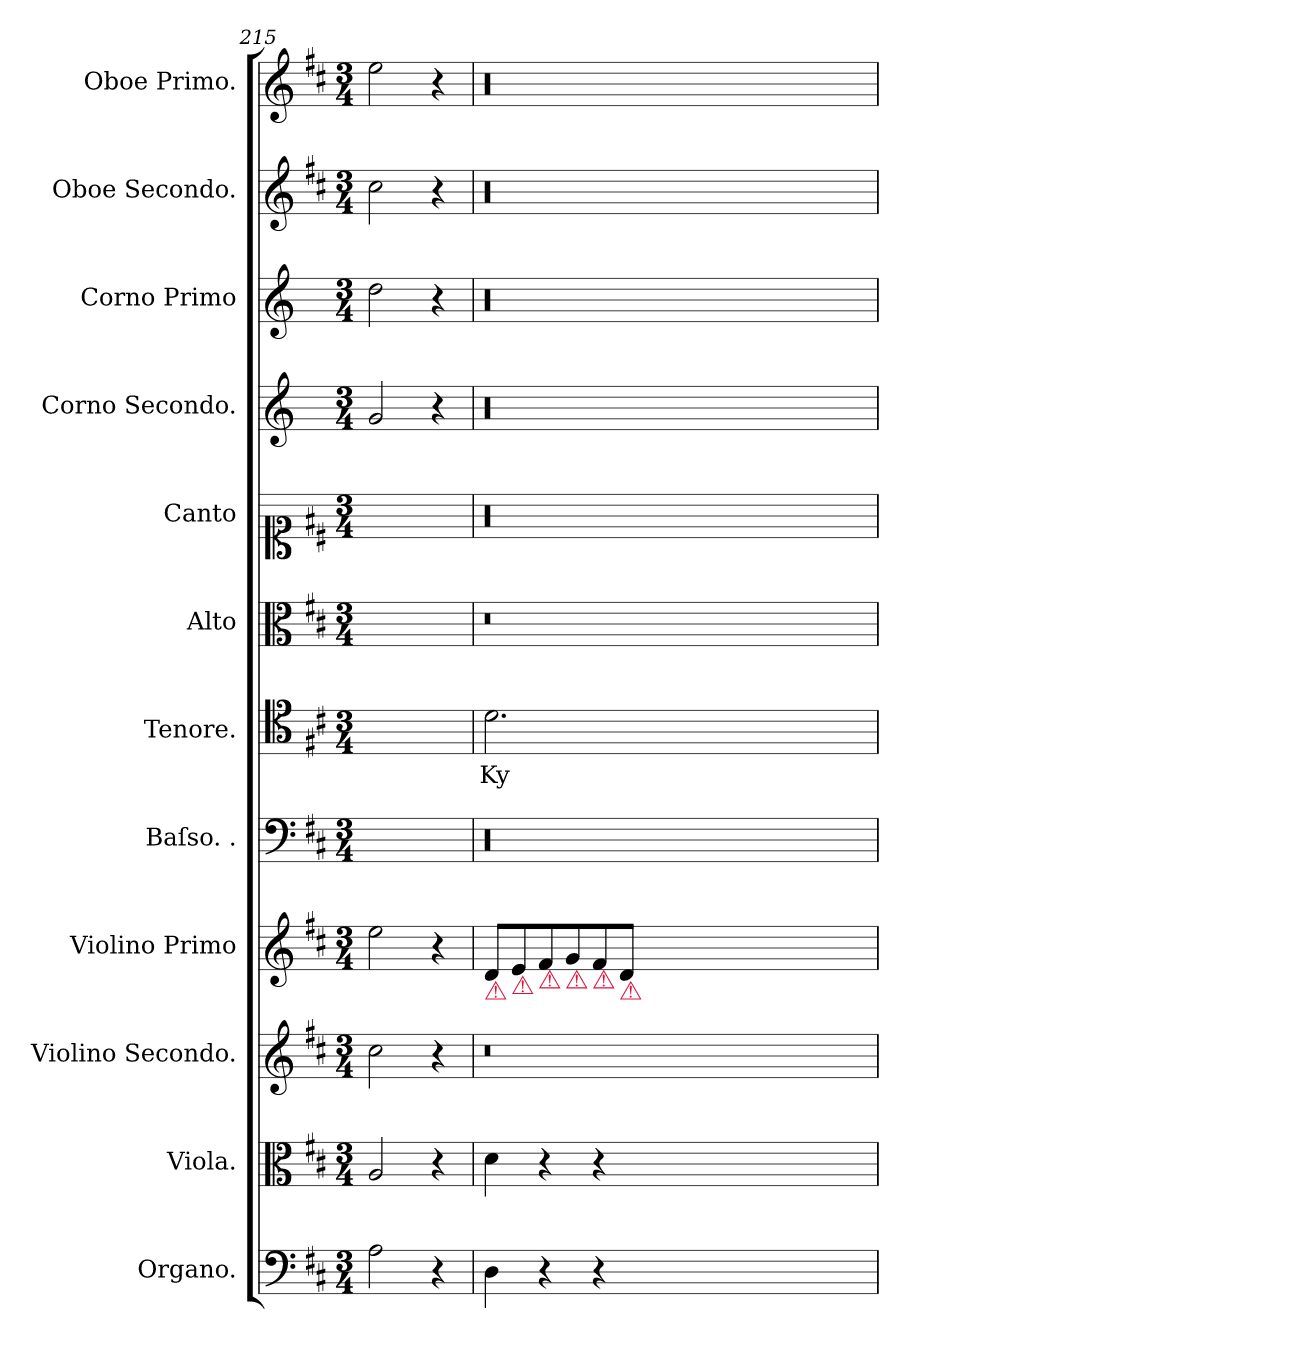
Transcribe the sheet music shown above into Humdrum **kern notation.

**kern	**kern	**kern	**kern	**kern	**kern	**text	**kern	**kern	**kern	**kern	**kern	**kern
*part12	*part11	*part10	*part9	*part8	*part7	*part7	*part6	*part5	*part4	*part3	*part2	*part1
*staff12	*staff11	*staff10	*staff9	*staff8	*staff7	*staff7	*staff6	*staff5	*staff4	*staff3	*staff2	*staff1
*I"Organo.	*I"Viola.	*I"Violino Secondo.	*I"Violino Primo	*I"Baſso. .	*I"Tenore.	*	*I"Alto	*I"Canto	*I"Corno Secondo.	*I"Corno Primo	*I"Oboe Secondo.	*I"Oboe Primo.
*I'org	*I'vla	*I'vl 2	*I'vl 1	*I'B	*I'T	*	*I'A	*	*I'cor 2	*I'cor 1	*I'ob 2	*I'ob 1
*clefF4	*clefC3	*clefG2	*clefG2	*clefF4	*clefC4	*	*clefC3	*clefC1	*clefG2	*clefG2	*clefG2	*clefG2
*	*	*	*	*	*	*	*	*	*ITrd6c10	*ITrd6c10	*	*
*k[f#c#]	*k[f#c#]	*k[f#c#]	*k[f#c#]	*k[f#c#]	*k[f#c#]	*	*k[f#c#]	*k[f#c#]	*k[f#c#]	*k[f#c#]	*k[f#c#]	*k[f#c#]
*M3/4	*M3/4	*M3/4	*M3/4	*M3/4	*M3/4	*	*M3/4	*M3/4	*M3/4	*M3/4	*M3/4	*M3/4
=215	=215	=215	=215	=215	=215	=215	=215	=215	=215	=215	=215	=215
2A\	2A/	2cc#\	2ee\	2.ryy	2.ryy	.	2.ryy	2.ryy	2A/	2e\	2cc#\	2ee\
4r	4r	4r	4r	.	.	.	.	.	4r	4r	4r	4r
=216	=216	=216	=216	=216	=216	=216	=216	=216	=216	=216	=216	=216
!	!	!	!LO:TX:b:color=crimson:t=⚠	!	!	!	!	!	!	!	!	!
!	!	!LO:N:vis=0	!	!LO:N:vis=00	!	!	!LO:N:vis=0	!LO:N:vis=00	!LO:N:vis=00	!LO:N:vis=00	!LO:N:vis=00	!LO:N:vis=00
4D\	4d\	1.r	8d/L	0.r	2.d\	Ky-	1.r	0.r	0.r	0.r	0.r	0.r
!	!	!	!LO:TX:b:color=crimson:t=⚠	!	!	!	!	!	!	!	!	!
.	.	.	8e/	.	.	.	.	.	.	.	.	.
!	!	!	!LO:TX:b:color=crimson:t=⚠	!	!	!	!	!	!	!	!	!
4r	4r	.	8f#/	.	.	.	.	.	.	.	.	.
!	!	!	!LO:TX:b:color=crimson:t=⚠	!	!	!	!	!	!	!	!	!
.	.	.	8g/	.	.	.	.	.	.	.	.	.
!	!	!	!LO:TX:b:color=crimson:t=⚠	!	!	!	!	!	!	!	!	!
4r	4r	.	8f#/	.	.	.	.	.	.	.	.	.
!	!	!	!LO:TX:b:color=crimson:t=⚠	!	!	!	!	!	!	!	!	!
.	.	.	8d/J	.	.	.	.	.	.	.	.	.
0ryy	0ryy	.	0ryy	.	0ryy	.	.	.	.	.	.	.
.	.	1.ryy	.	.	.	.	1.ryy	.	.	.	.	.
4ryy	4ryy	.	4ryy	.	4ryy	.	.	.	.	.	.	.
=	=	=	=	=	=	=	=	=	=	=	=	=
*-	*-	*-	*-	*-	*-	*-	*-	*-	*-	*-	*-	*-
